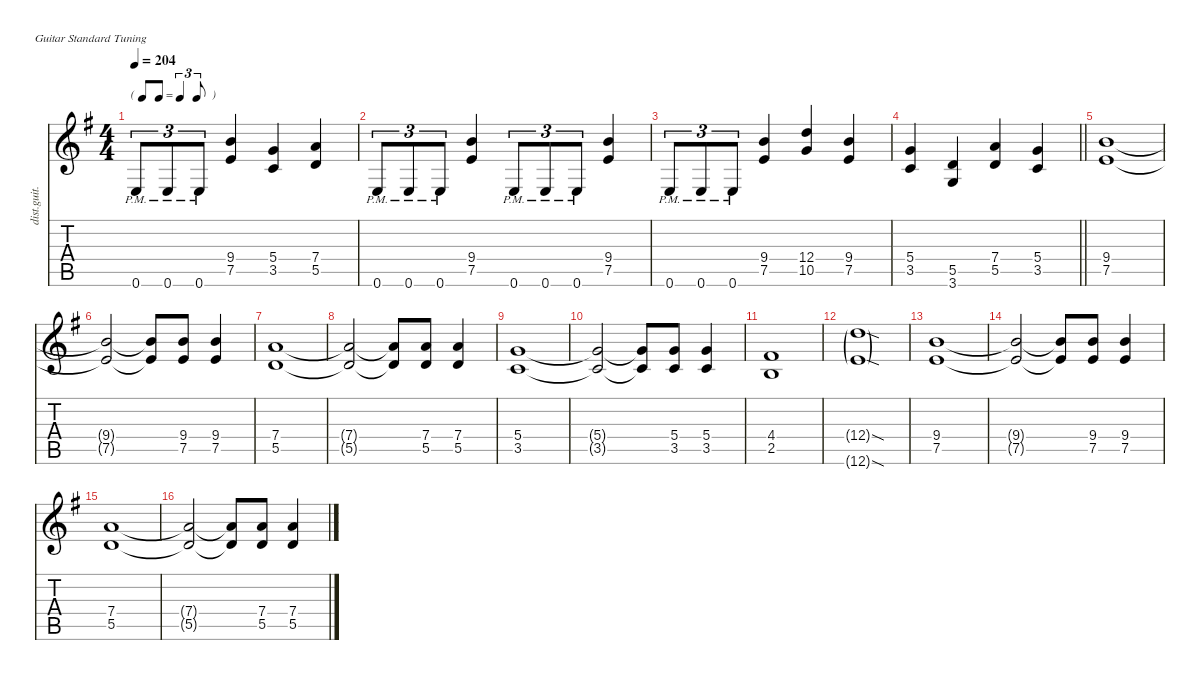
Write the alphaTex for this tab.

\defaultSystemsLayout 4
\hideDynamics
\bracketExtendMode nobrackets
\otherSystemsTrackNameOrientation horizontal
\track ("James Hetfield" "dist.guit.") {defaultSystemsLayout 8 mute instrument distortionguitar}
\staff {score tabs}
\tuning (E4 B3 G3 D3 A2 E2)
\ts (4 4)
\tf triplet8th
\tempo 204
\clef g2
\ks eminor
0.6{pm acc forcenatural}.8{tu (3 2) dy f beam Up} 0.6{pm acc forcenatural}.8{tu (3 2) beam Up} 0.6{pm acc forcenatural}.8{tu (3 2) beam Up} (9.4{acc forcenatural} 7.5{acc forcenatural}).4{beam Up} (5.4{acc forcenatural} 3.5{acc forcenatural}).4{beam Up} (7.4{acc forcenatural} 5.5{acc forcenatural}).4{beam Up} |
0.6{pm acc forcenatural}.8{tu (3 2) beam Up} 0.6{pm acc forcenatural}.8{tu (3 2) beam Up} 0.6{pm acc forcenatural}.8{tu (3 2) beam Up} (9.4{acc forcenatural} 7.5{acc forcenatural}).4{beam Up} 0.6{pm acc forcenatural}.8{tu (3 2) beam Up} 0.6{pm acc forcenatural}.8{tu (3 2) beam Up} 0.6{pm acc forcenatural}.8{tu (3 2) beam Up} (9.4{acc forcenatural} 7.5{acc forcenatural}).4{beam Up} |
0.6{pm acc forcenatural}.8{tu (3 2) beam Up} 0.6{pm acc forcenatural}.8{tu (3 2) beam Up} 0.6{pm acc forcenatural}.8{tu (3 2) beam Up} (9.4{acc forcenatural} 7.5{acc forcenatural}).4{beam Up} (12.4{acc forcenatural} 10.5{acc forcenatural}).4{beam Up} (9.4{acc forcenatural} 7.5{acc forcenatural}).4{beam Up} |
\barLineRight lightlight
(5.4{acc forcenatural} 3.5{acc forcenatural}).4{beam Up} (5.5{acc forcenatural} 3.6{acc forcenatural}).4{beam Up} (7.4{acc forcenatural} 5.5{acc forcenatural}).4{beam Up} (5.4{acc forcenatural} 3.5{acc forcenatural}).4{beam Up} |
(9.4{acc forcenatural} 7.5{acc forcenatural}).1{beam Up} |
(9.4{t acc forcenatural} 7.5{t acc forcenatural}).2{beam Up} (9.4{t acc forcenatural} 7.5{t acc forcenatural}).8{beam Up} (9.4{acc forcenatural} 7.5{acc forcenatural}).8{beam Up} (9.4{acc forcenatural} 7.5{acc forcenatural}).4{beam Up} |
(7.4{acc forcenatural} 5.5{acc forcenatural}).1{beam Up} |
(7.4{t acc forcenatural} 5.5{t acc forcenatural}).2{beam Up} (7.4{t acc forcenatural} 5.5{t acc forcenatural}).8{beam Up} (7.4{acc forcenatural} 5.5{acc forcenatural}).8{beam Up} (7.4{acc forcenatural} 5.5{acc forcenatural}).4{beam Up} |
(5.4{acc forcenatural} 3.5{acc forcenatural}).1{beam Up} |
(5.4{t acc forcenatural} 3.5{t acc forcenatural}).2{beam Up} (5.4{t acc forcenatural} 3.5{t acc forcenatural}).8{beam Up} (5.4{acc forcenatural} 3.5{acc forcenatural}).8{beam Up} (5.4{acc forcenatural} 3.5{acc forcenatural}).4{beam Up} |
(4.4{acc #} 2.5{acc forcenatural}).1{beam Up} |
(12.4{sod g acc forcenatural} 12.6{sod g acc forcenatural}).1{dy mf beam Up} |
(9.4{acc forcenatural} 7.5{acc forcenatural}).1{dy f beam Up} |
(9.4{t acc forcenatural} 7.5{t acc forcenatural}).2{beam Up} (9.4{t acc forcenatural} 7.5{t acc forcenatural}).8{beam Up} (9.4{acc forcenatural} 7.5{acc forcenatural}).8{beam Up} (9.4{acc forcenatural} 7.5{acc forcenatural}).4{beam Up} |
(7.4{acc forcenatural} 5.5{acc forcenatural}).1{beam Up} |
(7.4{t acc forcenatural} 5.5{t acc forcenatural}).2{beam Up} (7.4{t acc forcenatural} 5.5{t acc forcenatural}).8{beam Up} (7.4{acc forcenatural} 5.5{acc forcenatural}).8{beam Up} (7.4{acc forcenatural} 5.5{acc forcenatural}).4{beam Up}
